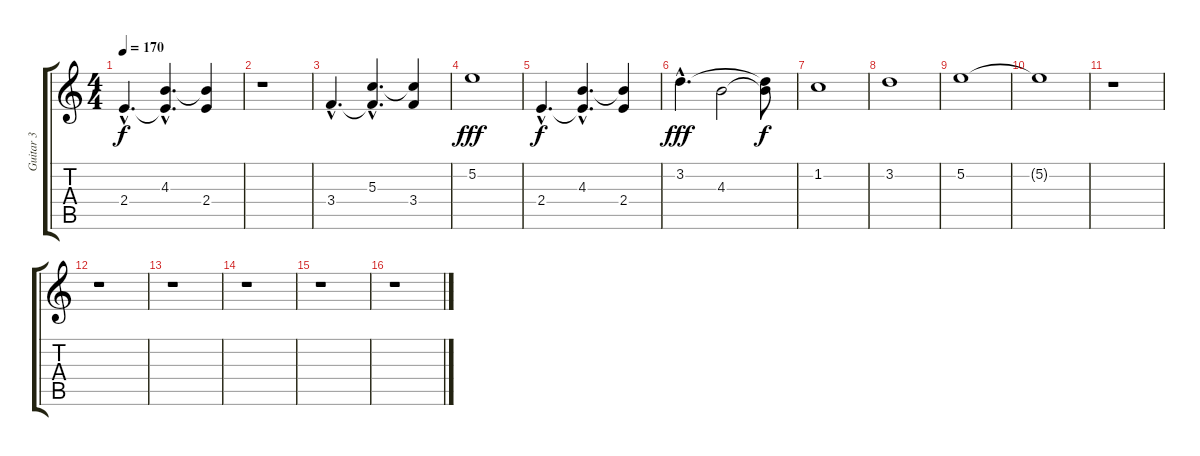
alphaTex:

\track ("Guitar 3" "Guitar 3") {instrument acousticguitarsteel}
\staff {score tabs}
\tuning (E4 B3 G3 D3 A2 E2) {hide}
\ts (4 4)
\tempo 170
\clef g2
\ks c
2.4{hac}.4{d dy f} (4.3{hac} 2.4{hac t}).4{d} (4.3{t} 2.4).4 |
r.1 |
3.4{hac}.4{d} (5.3{hac} 3.4{hac t}).4{d} (5.3{t} 3.4).4 |
5.2.1{dy fff} |
2.4{hac}.4{d dy f} (4.3{hac} 2.4{hac t}).4{d} (4.3{t} 2.4).4 |
3.2{hac}.4{d dy fff} 4.3.2 (3.2{t} 4.3{t}).8{dy f} |
1.2.1 |
3.2.1 |
5.2.1 |
5.2{t}.1 |
r.1 |
r.1 |
r.1 |
r.1 |
r.1 |
r.1
